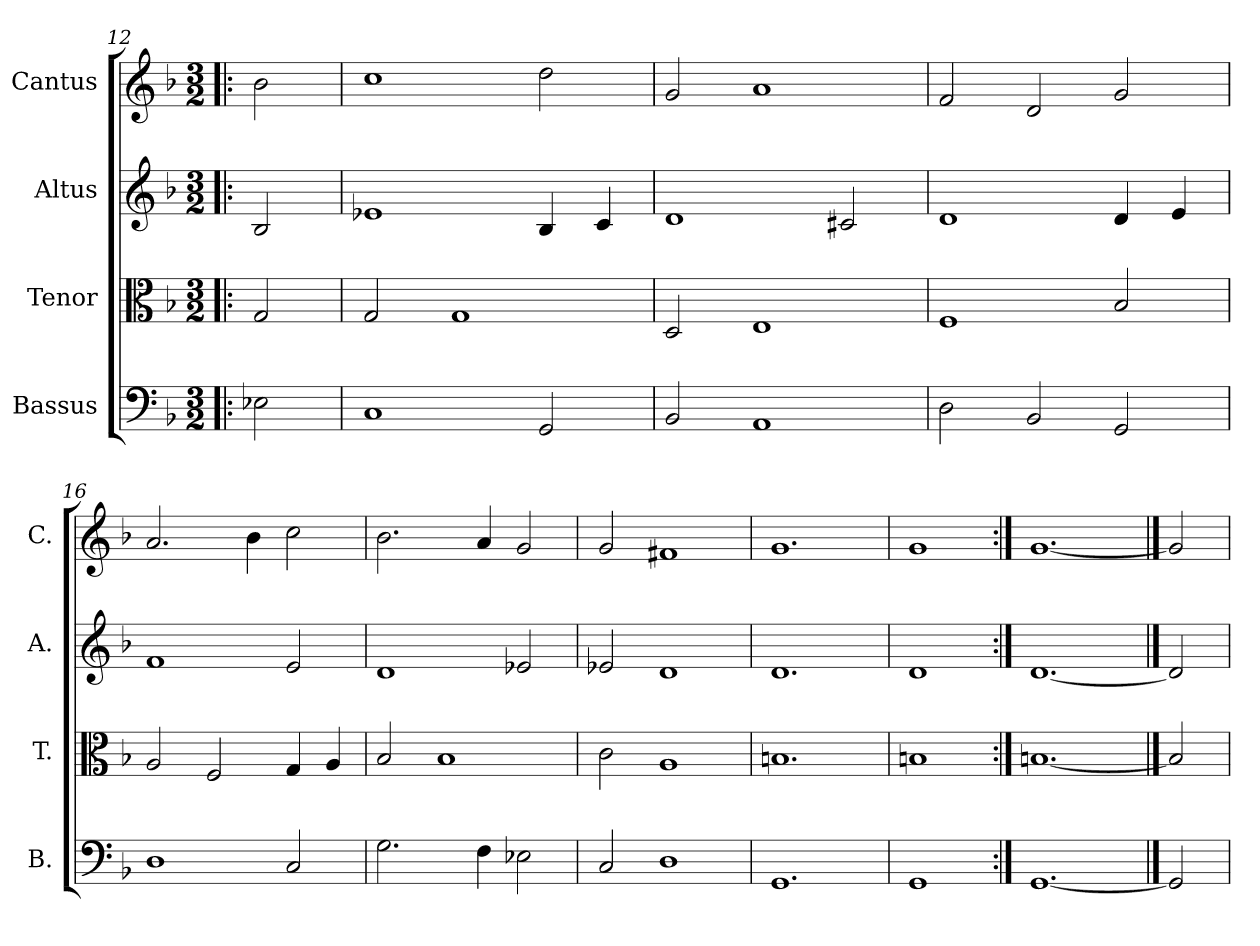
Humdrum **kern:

**kern	**kern	**kern	**kern
*part4	*part3	*part2	*part1
*staff4	*staff3	*staff2	*staff1
*I"Bassus	*I"Tenor	*I"Altus	*I"Cantus
*I'B.	*I'T.	*I'A.	*I'C.
*clefF4	*clefC3	*clefG2	*clefG2
*k[b-]	*k[b-]	*k[b-]	*k[b-]
*d:	*d:	*d:	*d:
*M3/2	*M3/2	*M3/2	*M3/2
=12!|:	=12!|:	=12!|:	=12!|:
2E-X\	2G/	2B-/	2b-\
=13	=13	=13	=13
1C/	2G/	1e-X/	1cc\
.	1G/	.	.
2GG/	.	4B-/	2dd\
.	.	4c/	.
=14	=14	=14	=14
2BB-/	2D/	1d/	2g/
1AA/	1E/	.	1a/
.	.	2c#X/	.
=15	=15	=15	=15
2D\	1F/	1d/	2f/
2BB-/	.	.	2d/
2GG/	2B-/	4d/	2g/
.	.	4e/	.
=16	=16	=16	=16
1D\	2A/	1f/	2.a/
.	2F/	.	.
.	.	.	4b-\
2C/	4G/	2e/	2cc\
.	4A/	.	.
=17	=17	=17	=17
2.G\	2B-/	1d/	2.b-\
.	1B-/	.	.
4F\	.	.	4a/
2E-X\	.	2e-X/	2g/
=18	=18	=18	=18
2C/	2c\	2e-X/	2g/
1D\	1A/	1d/	1f#X/
=19	=19	=19	=19
1.GG/	1.Bn/	1.d/	1.g/
=20	=20	=20	=20
1GG/	1Bn/	1d/	1g/
=21:|!	=21:|!	=21:|!	=21:|!
[1.GG/	[1.Bn/	[1.d/	[1.g/
==22	==22	==22	==22
2GG/]	2B/]	2d/]	2g/]
=	=	=	=
*-	*-	*-	*-
